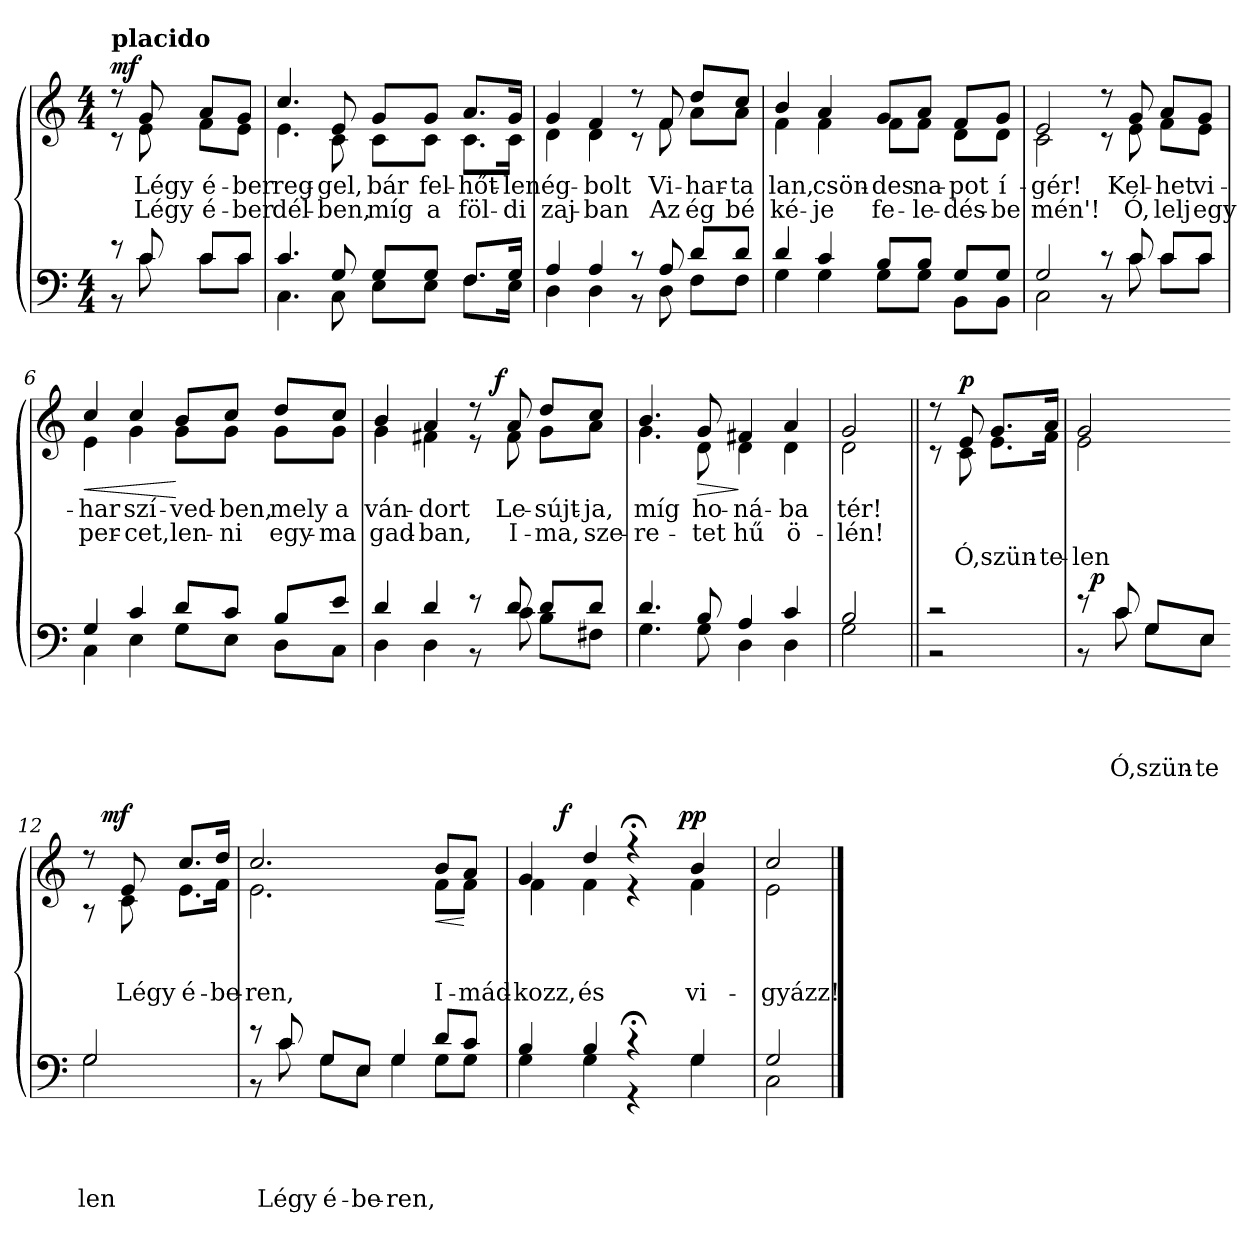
**kern	**text	**text	**text	**text	**dynam	**kern	**text	**text	**text	**dynam
*part2	*part2	*part2	*part2	*part2	*part2	*part1	*part1	*part1	*part1	*part1
*staff2	*staff2	*staff2	*staff2	*staff2	*staff2	*staff1	*staff1	*staff1	*staff1	*staff1
*clefF4	*	*	*	*	*	*clefG2	*	*	*	*
*k[]	*	*	*	*	*	*k[]	*	*	*	*
*C:	*	*	*	*	*	*C:	*	*	*	*
*M4/4	*	*	*	*	*	*M4/4	*	*	*	*
=1	=1	=1	=1	=1	=1	=1	=1	=1	=1	=1
*^	*	*	*	*	*	*^	*	*	*	*
!	!	!	!	!	!	!	!LO:TX:a:B:t=placido	!	!	!	!	!
!	!	!	!	!	!	!	!	!	!	!	!	!LO:DY:b
8r	8r	.	.	.	.	.	8r	8r	.	.	.	mf
!	!	!	!	!	!	!	!	!	!LO:LY:b	!LO:LY:b	!	!
8c/	8c\	.	.	.	.	.	8g/	8e\	Légy	Légy	.	.
!	!	!	!	!	!	!	!	!	!LO:LY:b	!LO:LY:b	!	!
8c/L	8c\L	.	.	.	.	.	8a/L	8f\L	é-	é-	.	.
!	!	!	!	!	!	!	!	!	!LO:LY:b	!LO:LY:b	!	!
8c/J	8c\J	.	.	.	.	.	8g/J	8e\J	-ber	-ber	.	.
=2	=2	=2	=2	=2	=2	=2	=2	=2	=2	=2	=2	=2
!	!	!	!	!	!	!	!	!	!LO:LY:b	!LO:LY:b	!	!
4.c/	4.C\	.	.	.	.	.	4.cc/	4.e\	reg-	dél-	.	.
!	!	!	!	!	!	!	!	!	!LO:LY:b	!LO:LY:b	!	!
8G/	8C\	.	.	.	.	.	8e/	8c\	-gel,	-ben,	.	.
!	!	!	!	!	!	!	!	!	!LO:LY:b	!LO:LY:b	!	!
8G/L	8E\L	.	.	.	.	.	8g/L	8c\L	bár	míg	.	.
!	!	!	!	!	!	!	!	!	!LO:LY:b	!LO:LY:b	!	!
8G/J	8E\J	.	.	.	.	.	8g/J	8c\J	fel-	a	.	.
!	!	!	!	!	!	!	!	!	!LO:LY:b	!LO:LY:b	!	!
8.F/L	8.F\L	.	.	.	.	.	8.a/L	8.c\L	-hőt-	föl-	.	.
!	!	!	!	!	!	!	!	!	!LO:LY:b	!LO:LY:b	!	!
16G/Jk	16E\Jk	.	.	.	.	.	16g/Jk	16c\Jk	-len	-di	.	.
=3	=3	=3	=3	=3	=3	=3	=3	=3	=3	=3	=3	=3
!	!	!	!	!	!	!	!	!	!LO:LY:b	!LO:LY:b	!	!
4A/	4D\	.	.	.	.	.	4g/	4d\	ég-	zaj-	.	.
!	!	!	!	!	!	!	!	!	!LO:LY:b	!LO:LY:b	!	!
4A/	4D\	.	.	.	.	.	4f/	4d\	-bolt	-ban	.	.
8r	8r	.	.	.	.	.	8r	8r	.	.	.	.
!	!	!	!	!	!	!	!	!	!LO:LY:b	!LO:LY:b	!	!
8A/	8D\	.	.	.	.	.	8f/	8f\	Vi-	Az	.	.
!	!	!	!	!	!	!	!	!	!LO:LY:b	!LO:LY:b	!	!
8d/L	8F\L	.	.	.	.	.	8dd/L	8a\L	-har-	ég	.	.
!	!	!	!	!	!	!	!	!	!LO:LY:b	!LO:LY:b	!	!
8d/J	8F\J	.	.	.	.	.	8cc/J	8a\J	-ta­	bé­	.	.
!!LO:LB:g=z	!!
=4	=4	=4	=4	=4	=4	=4	=4	=4	=4	=4	=4	=4
!	!	!	!	!	!	!	!	!	!LO:LY:b	!LO:LY:b	!	!
4d/	4G\	.	.	.	.	.	4b/	4f\	lan,	ké-	.	.
!	!	!	!	!	!	!	!	!	!LO:LY:b	!LO:LY:b	!	!
4c/	4G\	.	.	.	.	.	4a/	4f\	csön-	-je	.	.
!	!	!	!	!	!	!	!	!	!LO:LY:b	!LO:LY:b	!	!
8B/L	8G\L	.	.	.	.	.	8g/L	8f\L	-des	fe-	.	.
!	!	!	!	!	!	!	!	!	!LO:LY:b	!LO:LY:b	!	!
8B/J	8G\J	.	.	.	.	.	8a/J	8f\J	na-	-le-	.	.
!	!	!	!	!	!	!	!	!	!LO:LY:b	!LO:LY:b	!	!
8G/L	8BB\L	.	.	.	.	.	8f/L	8d\L	-pot	-dés-	.	.
!	!	!	!	!	!	!	!	!	!LO:LY:b	!LO:LY:b	!	!
8G/J	8BB\J	.	.	.	.	.	8g/J	8d\J	í-	-be	.	.
=5	=5	=5	=5	=5	=5	=5	=5	=5	=5	=5	=5	=5
!	!	!	!	!	!	!	!	!	!LO:LY:b	!LO:LY:b	!	!
2G/	2C\	.	.	.	.	.	2e/	2c\	-gér!	mén'!	.	.
8r	8r	.	.	.	.	.	8r	8r	.	.	.	.
!	!	!	!	!	!	!	!	!	!LO:LY:b	!LO:LY:b	!	!
8c/	8c\	.	.	.	.	.	8g/	8e\	Kel-	Ó,	.	.
!	!	!	!	!	!	!	!	!	!LO:LY:b	!LO:LY:b	!	!
8c/L	8c\L	.	.	.	.	.	8a/L	8f\L	-het	lelj	.	.
!	!	!	!	!	!	!	!	!	!LO:LY:b	!LO:LY:b	!	!
8c/J	8c\J	.	.	.	.	.	8g/J	8e\J	vi-	egy	.	.
=6	=6	=6	=6	=6	=6	=6	=6	=6	=6	=6	=6	=6
!	!	!	!	!	!	!	!	!	!LO:LY:b	!LO:LY:b	!	!LO:HP:b
4G/	4C\	.	.	.	.	.	4cc/	4e\	-har	per-	.	<
!	!	!	!	!	!	!	!	!	!LO:LY:b	!LO:LY:b	!	!
4c/	4E\	.	.	.	.	.	4cc/	4g\	szí-	-cet,	.	.
!	!	!	!	!	!	!	!	!	!LO:LY:b	!LO:LY:b	!	!
8d/L	8G\L	.	.	.	.	.	8b/L	8g\L	-ved-	len-	.	[
!	!	!	!	!	!	!	!	!	!LO:LY:b	!LO:LY:b	!	!
8c/J	8E\J	.	.	.	.	.	8cc/J	8g\J	-ben,	-ni	.	.
!	!	!	!	!	!	!	!	!	!LO:LY:b	!LO:LY:b	!	!
8B/L	8D\L	.	.	.	.	.	8dd/L	8g\L	mely	egy-	.	.
!	!	!	!	!	!	!	!	!	!LO:LY:b	!LO:LY:b	!	!
8e/J	8C\J	.	.	.	.	.	8cc/J	8g\J	a	-ma­	.	.
*	*	*	*	*	*	*	*v	*v	*	*	*	*
!!LO:LB:g=z
=7	=7	=7	=7	=7	=7	=7	=7	=7	=7	=7	=7
*	*	*	*	*	*	*	*^	*	*	*	*
!	!	!	!	!	!	!	!	!	!LO:LY:b	!LO:LY:b	!	!
*	*	*	*	*	*	*	*	*^	*	*	*	*
4d/	4D\	.	.	.	.	.	4b/	4g\	2ryy	ván-	gad-	.	.
!	!	!	!	!	!	!	!	!	!	!LO:LY:b	!LO:LY:b	!	!
4d/	4D\	.	.	.	.	.	4a/	4f#X\	.	-dort	-ban,	.	.
8r	8r	.	.	.	.	.	8r	8r	16.ryy	.	.	.	.
!	!	!	!	!	!	!	!	!	!	!	!	!	!LO:DY:a
.	.	.	.	.	.	.	.	.	4ryy	.	.	.	f
!	!	!	!	!	!	!	!	!	!	!LO:LY:b	!LO:LY:b	!	!
8d/	8c\	.	.	.	.	.	8a/	8f#\	.	Le-	I-	.	.
!	!	!	!	!	!	!	!	!	!	!LO:LY:b	!LO:LY:b	!	!
8d/L	8B\L	.	.	.	.	.	8dd/L	8g\L	.	-sújt-	-ma,	.	.
.	.	.	.	.	.	.	.	.	8ryy	.	.	.	.
!	!	!	!	!	!	!	!	!	!	!LO:LY:b	!LO:LY:b	!	!
8d/J	8F#X\J	.	.	.	.	.	8cc/J	8a\J	.	-ja,	sze-	.	.
.	.	.	.	.	.	.	.	.	32ryy	.	.	.	.
*	*	*	*	*	*	*	*v	*v	*v	*	*	*	*
=8	=8	=8	=8	=8	=8	=8	=8	=8	=8	=8	=8
*	*	*	*	*	*	*	*^	*	*	*	*
*	*	*	*	*	*	*	*	*^	*	*	*	*
!	!	!	!	!	!	!	!	!	!	!LO:LY:b	!LO:LY:b	!	!
*	*	*	*	*	*	*	*	*v	*v	*	*	*	*
4.d/	4.G\	.	.	.	.	.	4.b/	4.g\	míg	-re-	.	.
!	!	!	!	!	!	!	!	!	!LO:LY:b	!LO:LY:b	!	!LO:HP:b
8B/	8G\	.	.	.	.	.	8g/	8d\	ho-	-tet	.	>
!	!	!	!	!	!	!	!	!	!LO:LY:b	!LO:LY:b	!	!
4A/	4D\	.	.	.	.	.	4f#X/	4d\	-ná-	hű	.	]
!	!	!	!	!	!	!	!	!	!LO:LY:b	!LO:LY:b	!	!
4c/	4D\	.	.	.	.	.	4a/	4d\	-ba	ö-	.	.
=9	=9	=9	=9	=9	=9	=9	=9	=9	=9	=9	=9	=9
!	!	!	!	!	!	!	!	!	!LO:LY:b	!LO:LY:b	!	!
2B/	2G\	.	.	.	.	.	2g/	2d\	tér!	-lén!	.	.
=10||	=10||	=10||	=10||	=10||	=10||	=10||	=10||	=10||	=10||	=10||	=10||	=10||
2r	2r	.	.	.	.	.	8r	8r	.	.	.	.
!	!	!	!	!	!	!	!	!	!	!	!LO:LY:b	!LO:DY:a
.	.	.	.	.	.	.	8e/	8c\	.	.	Ó,	p
!	!	!	!	!	!	!	!	!	!	!	!LO:LY:b	!
.	.	.	.	.	.	.	8.g/L	8.e\L	.	.	szün-	.
!	!	!	!	!	!	!	!	!	!	!	!LO:LY:b	!
.	.	.	.	.	.	.	16a/Jk	16f\Jk	.	.	-te-	.
=11	=11	=11	=11	=11	=11	=11	=11	=11	=11	=11	=11	=11
!	!	!	!	!	!	!	!	!	!	!	!LO:LY:b	!
*	*^	*	*	*	*	*	*	*	*	*	*	*
8r	8r	32ryy	.	.	.	.	.	2g/	2e\	.	.	-len	.
!	!	!	!	!	!	!	!LO:DY:a	!	!	!	!	!	!
.	.	4...ryy	.	.	.	.	p	.	.	.	.	.	.
!	!	!	!	!	!	!LO:LY:a	!	!	!	!	!	!	!
8c/	8c\	.	.	.	.	Ó,	.	.	.	.	.	.	.
!	!	!	!	!	!	!LO:LY:a	!	!	!	!	!	!	!
8G/L	8G\L	.	.	.	.	szün-	.	.	.	.	.	.	.
!	!	!	!	!	!	!LO:LY:a	!	!	!	!	!	!	!
8E/J	8E\J	.	.	.	.	-te­	.	.	.	.	.	.	.
*v	*v	*v	*	*	*	*	*	*	*	*	*	*	*
*	*	*	*	*	*	*v	*v	*	*	*	*
!!LO:LB:g=z
=12-	=12-	=12-	=12-	=12-	=12-	=12-	=12-	=12-	=12-	=12-
*^	*	*	*	*	*	*	*	*	*	*
*	*^	*	*	*	*	*	*	*	*	*	*
!	!	!	!	!	!	!LO:LY:a	!	!	!	!	!	!
*	*	*	*	*	*	*	*	*^	*	*	*	*
*	*v	*v	*	*	*	*	*	*	*^	*	*	*	*
2G/	2G\	.	.	.	len	.	8r	8r	16ryy	.	.	.	.
!	!	!	!	!	!	!	!	!	!	!	!	!	!LO:DY:a
.	.	.	.	.	.	.	.	.	4..ryy	.	.	.	mf
!	!	!	!	!	!	!	!	!	!	!	!	!LO:LY:b	!
.	.	.	.	.	.	.	8e/	8c\	.	.	.	Légy	.
!	!	!	!	!	!	!	!	!	!	!	!	!LO:LY:b	!
.	.	.	.	.	.	.	8.cc/L	8.e\L	.	.	.	é-	.
!	!	!	!	!	!	!	!	!	!	!	!	!LO:LY:b	!
.	.	.	.	.	.	.	16dd/Jk	16f\Jk	.	.	.	-be-	.
*	*	*	*	*	*	*	*v	*v	*v	*	*	*	*
=13	=13	=13	=13	=13	=13	=13	=13	=13	=13	=13	=13
*	*	*	*	*	*	*	*^	*	*	*	*
*	*	*	*	*	*	*	*	*^	*	*	*	*
!	!	!	!	!	!	!	!	!	!	!	!	!LO:LY:b	!
*	*	*	*	*	*	*	*	*v	*v	*	*	*	*
8r	8r	.	.	.	.	.	2.cc/	2.e\	.	.	-ren,	.
!	!	!	!	!	!LO:LY:a	!	!	!	!	!	!	!
8c/	8c\	.	.	.	Légy	.	.	.	.	.	.	.
!	!	!	!	!	!LO:LY:a	!	!	!	!	!	!	!
8G/L	8G\L	.	.	.	é-	.	.	.	.	.	.	.
!	!	!	!	!	!LO:LY:a	!	!	!	!	!	!	!
8E/J	8E\J	.	.	.	-be-	.	.	.	.	.	.	.
!	!	!	!	!	!LO:LY:a	!	!	!	!	!	!	!
4G/	4G\	.	.	.	-ren,	.	.	.	.	.	.	.
!	!	!	!	!	!	!	!	!	!	!	!LO:LY:b	!LO:HP:b
8d/L	8G\L	.	.	.	.	.	8b/L	8f\L	.	.	I-	<
!	!	!	!	!	!	!	!	!	!	!	!LO:LY:b	!
8c/J	8G\J	.	.	.	.	.	8a/J	8f\J	.	.	-mád-	[
*	*	*	*	*	*	*	*v	*v	*	*	*	*
=14	=14	=14	=14	=14	=14	=14	=14	=14	=14	=14	=14
*	*	*	*	*	*	*	*^	*	*	*	*
!	!	!	!	!	!	!	!	!	!	!	!LO:LY:b	!
*	*	*	*	*	*	*	*^	*^	*	*	*	*
4B/	4G\	.	.	.	.	.	4g/	4f\	8ryy	2ryy	.	.	-kozz,	.
.	.	.	.	.	.	.	.	.	32ryy	.	.	.	.	.
!	!	!	!	!	!	!	!	!	!	!	!	!	!	!LO:DY:a
.	.	.	.	.	.	.	.	.	2ryy	.	.	.	.	f
!	!	!	!	!	!	!	!	!	!	!	!	!	!LO:LY:b	!
4B/	4G\	.	.	.	.	.	4dd/	4f\	.	.	.	.	és	.
4r;	4r	.	.	.	.	.	4r;	4r	.	8..ryy	.	.	.	.
.	.	.	.	.	.	.	.	.	4ryy	.	.	.	.	.
!	!	!	!	!	!	!	!	!	!	!	!	!	!	!LO:DY:a
.	.	.	.	.	.	.	.	.	.	4ryy	.	.	.	pp
!	!	!	!	!	!	!	!	!	!	!	!	!	!LO:LY:b	!
4G/	4G\	.	.	.	.	.	4b/	4f\	.	.	.	.	vi-	.
.	.	.	.	.	.	.	.	.	16.ryy	.	.	.	.	.
.	.	.	.	.	.	.	.	.	.	32ryy	.	.	.	.
*	*	*	*	*	*	*	*v	*v	*v	*v	*	*	*	*
=15	=15	=15	=15	=15	=15	=15	=15	=15	=15	=15	=15
*	*	*	*	*	*	*	*^	*	*	*	*
*	*	*	*	*	*	*	*	*^	*	*	*	*
*	*	*	*	*	*	*	*	*	*^	*	*	*	*
!	!	!	!	!	!	!	!	!	!	!	!	!	!LO:LY:b	!
*	*	*	*	*	*	*	*	*v	*v	*v	*	*	*	*
2G/	2C\	.	.	.	.	.	2cc/	2e\	.	.	-gyázz!	.
*v	*v	*	*	*	*	*	*	*	*	*	*	*
*	*	*	*	*	*	*v	*v	*	*	*	*
==	==	==	==	==	==	==	==	==	==	==
*-	*-	*-	*-	*-	*-	*-	*-	*-	*-	*-
